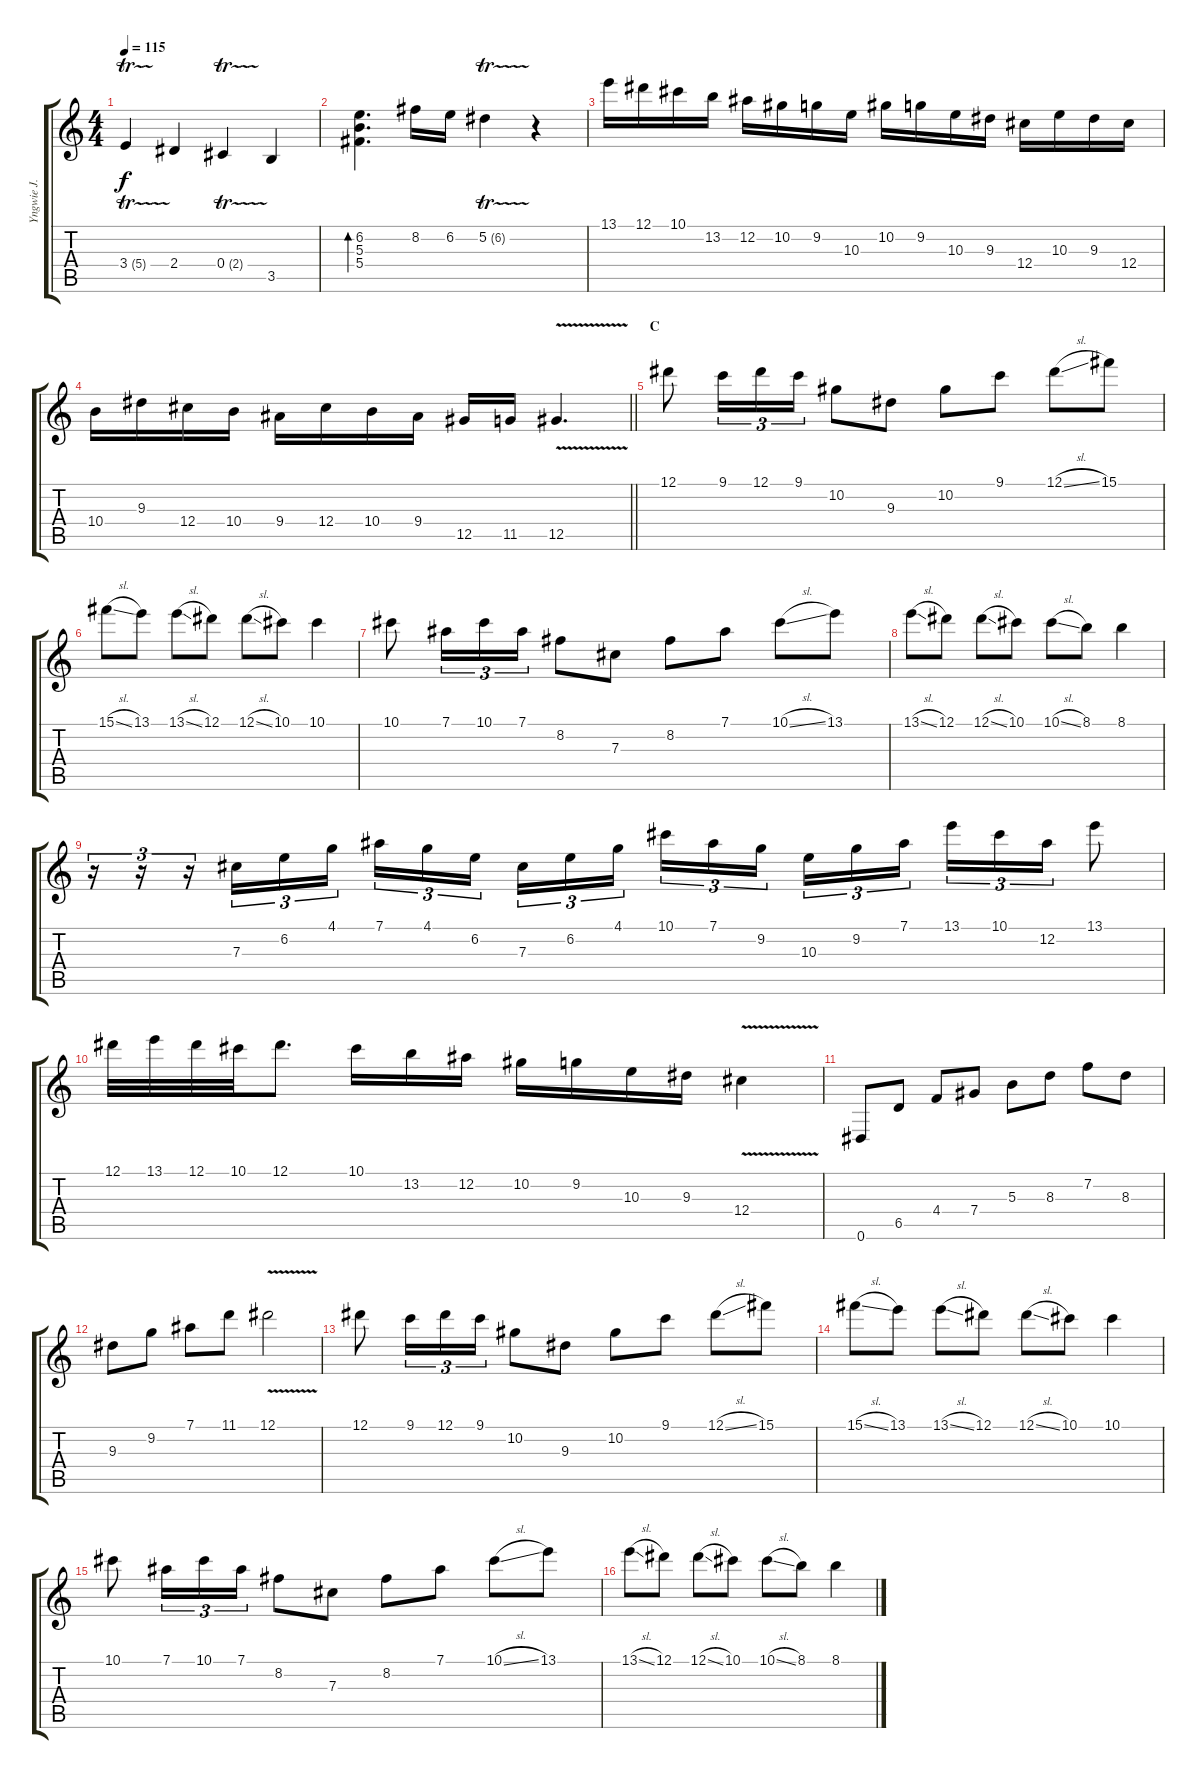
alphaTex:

\track ("Yngwie J. Malmsteen" "Yngwie J. ") {instrument acousticguitarnylon}
\staff {score tabs}
\tuning (Eb4 Bb3 Gb3 Db3 Ab2 Eb2) {hide}
\ts (4 4)
\tempo 115
\clef g2
\ks c
3.4{tr (5 32)}.4{dy f} 2.4.4 0.4{tr (2 32)}.4 3.5.4 |
(6.2 5.3 5.4).4{d bd 240} 8.2.16 6.2.16 5.2{tr (6 32)}.4 r.4 |
13.1.16 12.1.16 10.1.16 13.2.16 12.2.16 10.2.16 9.2.16 10.3.16 10.2.16 9.2.16 10.3.16 9.3.16 12.4.16 10.3.16 9.3.16 12.4.16 |
\barLineRight lightlight
10.4.16 9.3.16 12.4.16 10.4.16 9.4.16 12.4.16 10.4.16 9.4.16 12.5.16 11.5.16 12.5{v}.4{d} |
\section ("" "C")
12.1.8 9.1.16{tu (3 2)} 12.1.16{tu (3 2)} 9.1.16{tu (3 2)} 10.2.8 9.3.8 10.2.8 9.1.8 12.1{sl}.8 15.1.8 |
15.1{sl}.8 13.1.8 13.1{sl}.8 12.1.8 12.1{sl}.8 10.1.8 10.1.4 |
10.1.8 7.1.16{tu (3 2)} 10.1.16{tu (3 2)} 7.1.16{tu (3 2)} 8.2.8 7.3.8 8.2.8 7.1.8 10.1{sl}.8 13.1.8 |
13.1{sl}.8 12.1.8 12.1{sl}.8 10.1.8 10.1{sl}.8 8.1.8 8.1.4 |
r.16{tu (3 2)} r.16{tu (3 2)} r.16{tu (3 2)} 7.3.16{tu (3 2)} 6.2.16{tu (3 2)} 4.1.16{tu (3 2)} 7.1.16{tu (3 2)} 4.1.16{tu (3 2)} 6.2.16{tu (3 2) beam splitsecondary} 7.3.16{tu (3 2)} 6.2.16{tu (3 2)} 4.1.16{tu (3 2)} 10.1.16{tu (3 2)} 7.1.16{tu (3 2)} 9.2.16{tu (3 2) beam splitsecondary} 10.3.16{tu (3 2)} 9.2.16{tu (3 2)} 7.1.16{tu (3 2)} 13.1.16{tu (3 2)} 10.1.16{tu (3 2)} 12.2.16{tu (3 2)} 13.1.8 |
12.1.32 13.1.32 12.1.32 10.1.32 12.1.8{d} 10.1.16 13.2.16 12.2.16 10.2.16 9.2.16 10.3.16 9.3.16 12.4{v}.4 |
0.6.8 6.5.8 4.4.8 7.4.8 5.3.8 8.3.8 7.2.8 8.3.8 |
9.3.8 9.2.8 7.1.8 11.1.8 12.1{v}.2 |
12.1.8 9.1.16{tu (3 2)} 12.1.16{tu (3 2)} 9.1.16{tu (3 2)} 10.2.8 9.3.8 10.2.8 9.1.8 12.1{sl}.8 15.1.8 |
15.1{sl}.8 13.1.8 13.1{sl}.8 12.1.8 12.1{sl}.8 10.1.8 10.1.4 |
10.1.8 7.1.16{tu (3 2)} 10.1.16{tu (3 2)} 7.1.16{tu (3 2)} 8.2.8 7.3.8 8.2.8 7.1.8 10.1{sl}.8 13.1.8 |
13.1{sl}.8 12.1.8 12.1{sl}.8 10.1.8 10.1{sl}.8 8.1.8 8.1.4
